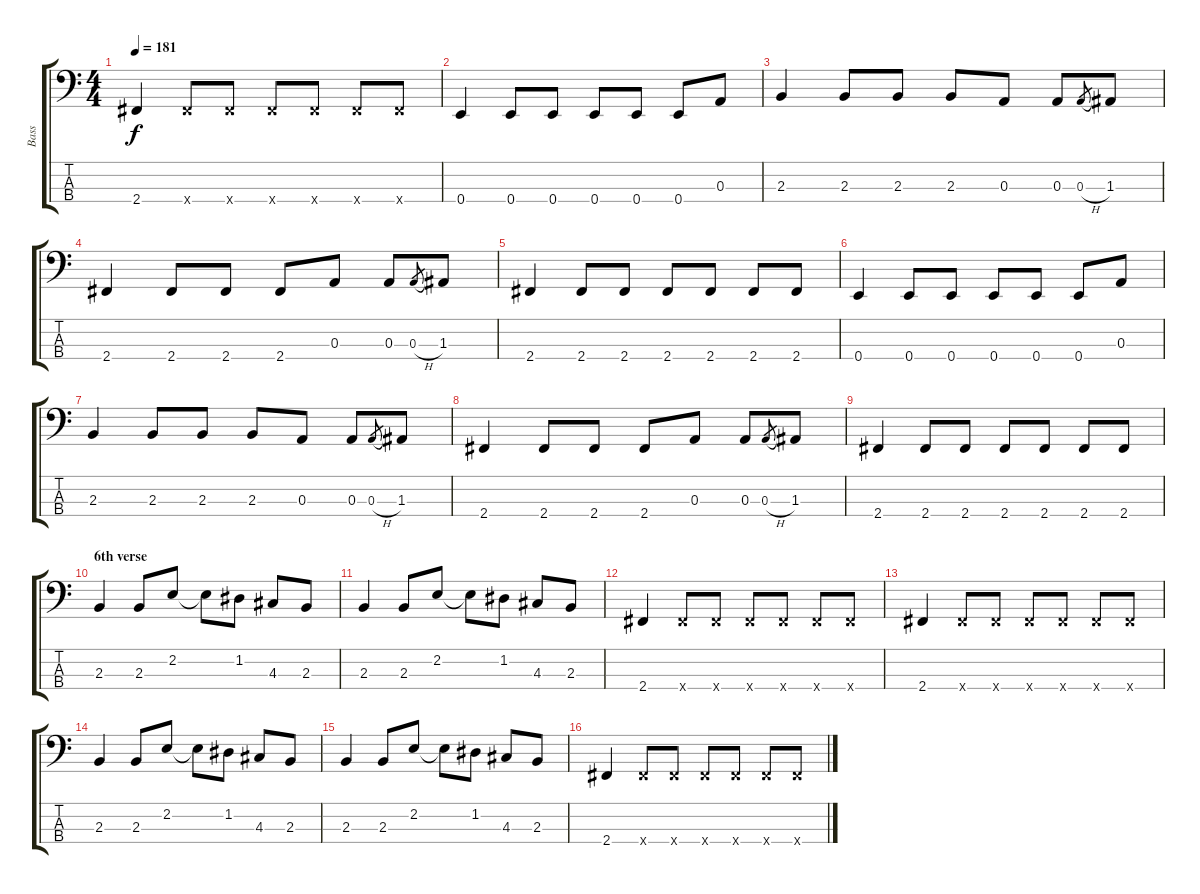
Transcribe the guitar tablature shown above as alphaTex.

\track ("Bass" "Bass") {instrument electricbasspick}
\staff {score tabs}
\tuning (G2 D2 A1 E1) {hide}
\ts (4 4)
\tempo 181
\clef f4
\ks c
2.4.4{dy f} 2.4{x}.8 2.4{x}.8 2.4{x}.8 2.4{x}.8 2.4{x}.8 2.4{x}.8 |
0.4.4 0.4.8 0.4.8 0.4.8 0.4.8 0.4.8 0.3.8 |
2.3.4 2.3.8 2.3.8 2.3.8 0.3.8 0.3.8 0.3{h}.8{gr} 1.3.8 |
2.4.4 2.4.8 2.4.8 2.4.8 0.3.8 0.3.8 0.3{h}.8{gr} 1.3.8 |
2.4.4 2.4.8 2.4.8 2.4.8 2.4.8 2.4.8 2.4.8 |
0.4.4 0.4.8 0.4.8 0.4.8 0.4.8 0.4.8 0.3.8 |
2.3.4 2.3.8 2.3.8 2.3.8 0.3.8 0.3.8 0.3{h}.8{gr} 1.3.8 |
2.4.4 2.4.8 2.4.8 2.4.8 0.3.8 0.3.8 0.3{h}.8{gr} 1.3.8 |
2.4.4 2.4.8 2.4.8 2.4.8 2.4.8 2.4.8 2.4.8 |
\section ("" "6th verse")
2.3.4 2.3.8 2.2.8 2.2{t}.8 1.2.8 4.3.8 2.3.8 |
2.3.4 2.3.8 2.2.8 2.2{t}.8 1.2.8 4.3.8 2.3.8 |
2.4.4 2.4{x}.8 2.4{x}.8 2.4{x}.8 2.4{x}.8 2.4{x}.8 2.4{x}.8 |
2.4.4 2.4{x}.8 2.4{x}.8 2.4{x}.8 2.4{x}.8 2.4{x}.8 2.4{x}.8 |
2.3.4 2.3.8 2.2.8 2.2{t}.8 1.2.8 4.3.8 2.3.8 |
2.3.4 2.3.8 2.2.8 2.2{t}.8 1.2.8 4.3.8 2.3.8 |
2.4.4 2.4{x}.8 2.4{x}.8 2.4{x}.8 2.4{x}.8 2.4{x}.8 2.4{x}.8
